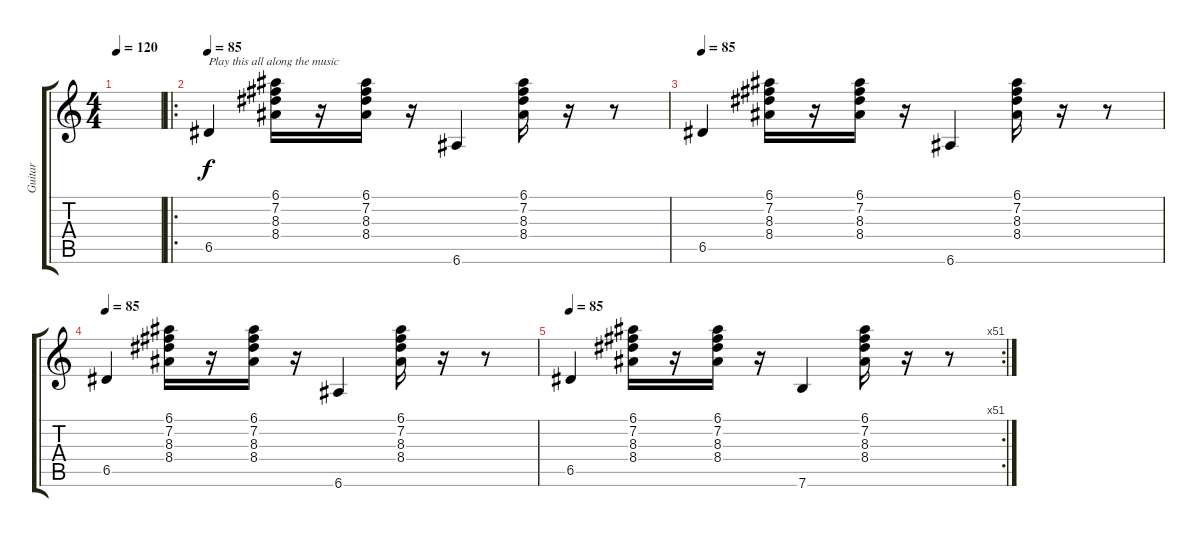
\track ("Guitar" "Guitar") {instrument acousticguitarnylon}
\staff {score tabs}
\tuning (E4 B3 G3 D3 A2 E2) {hide}
\ts (4 4)
\tempo 120
\tempo 180
\tempo 120
\clef g2
\ks c
|
\ro
\tempo 85
6.5.4{txt "Play this all along the music"} (6.1 7.2 8.3 8.4).16 r.16 (6.1 7.2 8.3 8.4).16 r.16 6.6.4 (6.1 7.2 8.3 8.4).16 r.16 r.8 |
\tempo 85
6.5.4 (6.1 7.2 8.3 8.4).16 r.16 (6.1 7.2 8.3 8.4).16 r.16 6.6.4 (6.1 7.2 8.3 8.4).16 r.16 r.8 |
\tempo 85
6.5.4 (6.1 7.2 8.3 8.4).16 r.16 (6.1 7.2 8.3 8.4).16 r.16 6.6.4 (6.1 7.2 8.3 8.4).16 r.16 r.8 |
\rc 51
\tempo 85
6.5.4 (6.1 7.2 8.3 8.4).16 r.16 (6.1 7.2 8.3 8.4).16 r.16 7.6.4 (6.1 7.2 8.3 8.4).16 r.16 r.8
